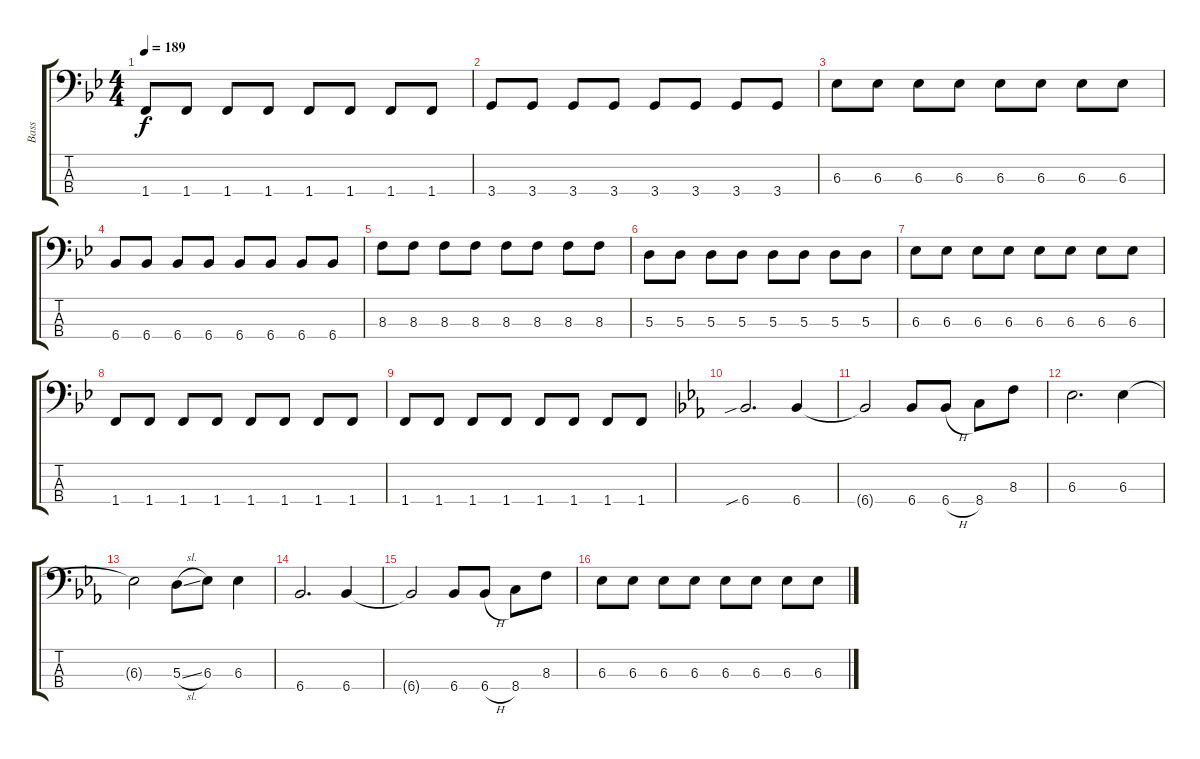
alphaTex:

\track ("Bass" "Bass") {instrument electricbasspick}
\staff {score tabs}
\tuning (G2 D2 A1 E1) {hide}
\ts (4 4)
\tempo 189
\clef f4
\ks bb
1.4.8{dy f} 1.4.8 1.4.8 1.4.8 1.4.8 1.4.8 1.4.8 1.4.8 |
3.4.8 3.4.8 3.4.8 3.4.8 3.4.8 3.4.8 3.4.8 3.4.8 |
6.3.8 6.3.8 6.3.8 6.3.8 6.3.8 6.3.8 6.3.8 6.3.8 |
6.4.8 6.4.8 6.4.8 6.4.8 6.4.8 6.4.8 6.4.8 6.4.8 |
8.3.8 8.3.8 8.3.8 8.3.8 8.3.8 8.3.8 8.3.8 8.3.8 |
5.3.8 5.3.8 5.3.8 5.3.8 5.3.8 5.3.8 5.3.8 5.3.8 |
6.3.8 6.3.8 6.3.8 6.3.8 6.3.8 6.3.8 6.3.8 6.3.8 |
1.4.8 1.4.8 1.4.8 1.4.8 1.4.8 1.4.8 1.4.8 1.4.8 |
1.4.8 1.4.8 1.4.8 1.4.8 1.4.8 1.4.8 1.4.8 1.4.8 |
\ks eb
6.4{sib}.2{d} 6.4.4 |
6.4{t}.2 6.4.8 6.4{h}.8 8.4.8 8.3.8 |
6.3.2{d} 6.3.4 |
6.3{t}.2 5.3{sl}.8 6.3.8 6.3.4 |
6.4.2{d} 6.4.4 |
6.4{t}.2 6.4.8 6.4{h}.8 8.4.8 8.3.8 |
6.3.8 6.3.8 6.3.8 6.3.8 6.3.8 6.3.8 6.3.8 6.3.8
